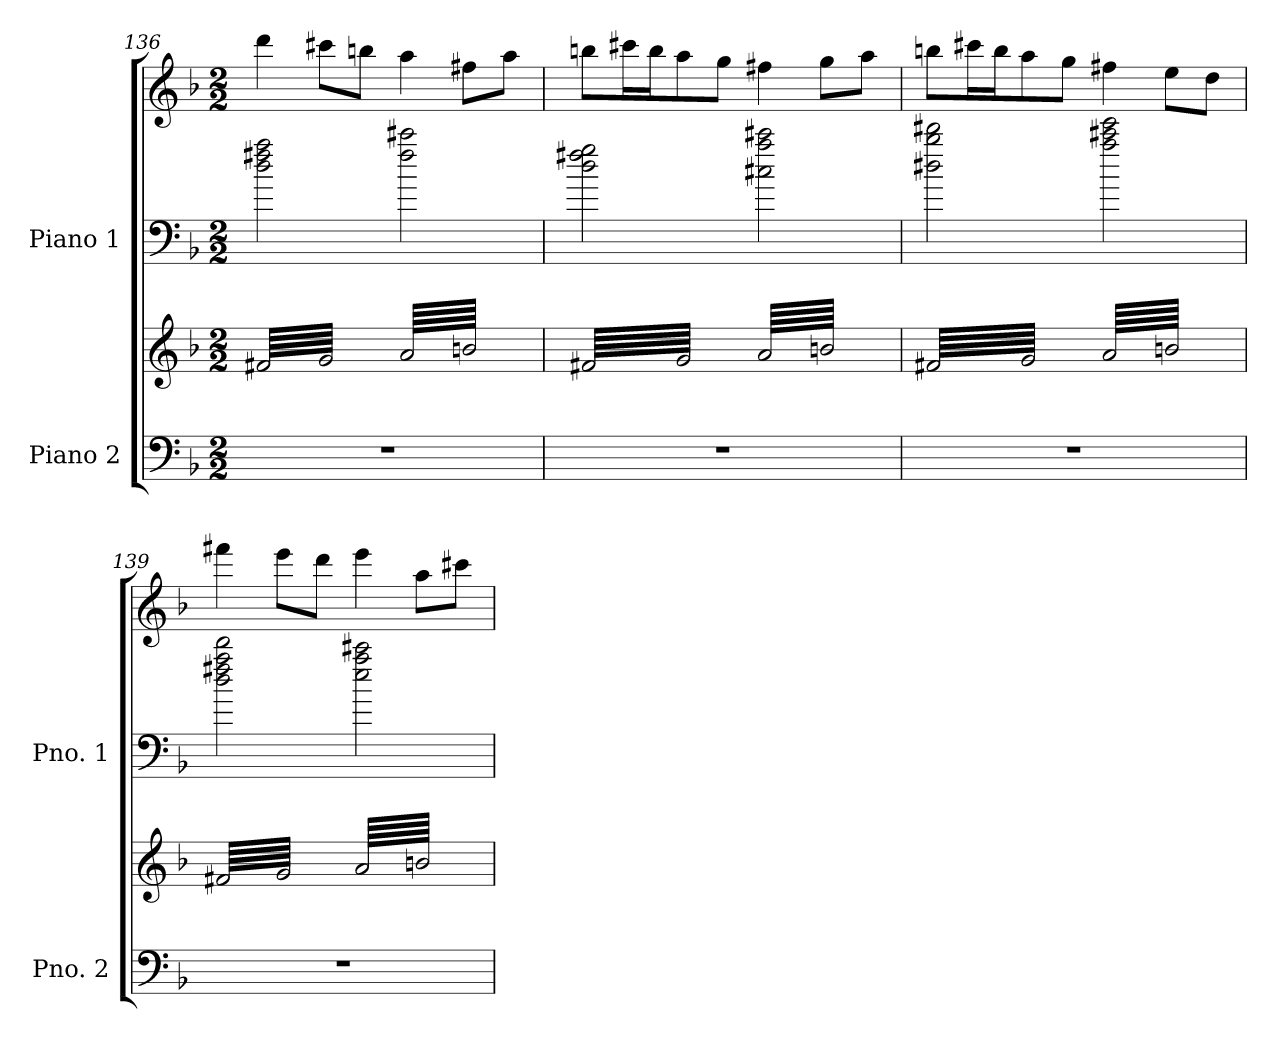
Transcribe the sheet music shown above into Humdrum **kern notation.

**kern	**kern	**kern	**kern
*part2	*part2	*part1	*part1
*staff4	*staff3	*staff2	*staff1
*I"Piano 2	*	*I"Piano 1	*
*I'Pno. 2	*	*I'Pno. 1	*
*clefF4	*clefG2	*clefF4	*clefG2
*k[b-]	*k[b-]	*k[b-]	*k[b-]
*M2/2	*M2/2	*M2/2	*M2/2
=136	=136	=136	=136
*	*tremolo	*	*
1r	64f#X/LLLL	2dd\ 2ff#X\ 2aa\	4ddd\
.	64g/	.	.
.	64f#X/	.	.
.	64g/	.	.
.	64f#X/	.	.
.	64g/	.	.
.	64f#X/	.	.
.	64g/	.	.
.	64f#X/	.	.
.	64g/	.	.
.	64f#X/	.	.
.	64g/	.	.
.	64f#X/	.	.
.	64g/	.	.
.	64f#X/	.	.
.	64g/	.	.
.	64f#X/	.	8ccc#X\L
.	64g/	.	.
.	64f#X/	.	.
.	64g/	.	.
.	64f#X/	.	.
.	64g/	.	.
.	64f#X/	.	.
.	64g/	.	.
.	64f#X/	.	8bbn\J
.	64g/	.	.
.	64f#X/	.	.
.	64g/	.	.
.	64f#X/	.	.
.	64g/	.	.
.	64f#X/	.	.
.	64g/JJJJ	.	.
.	64a/LLLL	2ff#\ 2ccc#X\	4aa\
.	64bn\	.	.
.	64a/	.	.
.	64bn\	.	.
.	64a/	.	.
.	64bn\	.	.
.	64a/	.	.
.	64bn\	.	.
.	64a/	.	.
.	64bn\	.	.
.	64a/	.	.
.	64bn\	.	.
.	64a/	.	.
.	64bn\	.	.
.	64a/	.	.
.	64bn\	.	.
.	64a/	.	8ff#X\L
.	64bn\	.	.
.	64a/	.	.
.	64bn\	.	.
.	64a/	.	.
.	64bn\	.	.
.	64a/	.	.
.	64bn\	.	.
.	64a/	.	8aa\J
.	64bn\	.	.
.	64a/	.	.
.	64bn\	.	.
.	64a/	.	.
.	64bn\	.	.
.	64a/	.	.
.	64bn\JJJJ	.	.
!!LO:LB:g=z
=137	=137	=137	=137
1r	64f#X/LLLL	2dd\ 2ff#X\ 2gg\	8bbn\L
.	64g/	.	.
.	64f#X/	.	.
.	64g/	.	.
.	64f#X/	.	.
.	64g/	.	.
.	64f#X/	.	.
.	64g/	.	.
.	64f#X/	.	16ccc#X\L
.	64g/	.	.
.	64f#X/	.	.
.	64g/	.	.
.	64f#X/	.	16bb\J
.	64g/	.	.
.	64f#X/	.	.
.	64g/	.	.
.	64f#X/	.	8aa\
.	64g/	.	.
.	64f#X/	.	.
.	64g/	.	.
.	64f#X/	.	.
.	64g/	.	.
.	64f#X/	.	.
.	64g/	.	.
.	64f#X/	.	8gg\J
.	64g/	.	.
.	64f#X/	.	.
.	64g/	.	.
.	64f#X/	.	.
.	64g/	.	.
.	64f#X/	.	.
.	64g/JJJJ	.	.
.	64a/LLLL	2cc#X\ 2aa\ 2ccc#X\	4ff#X\
.	64bn\	.	.
.	64a/	.	.
.	64bn\	.	.
.	64a/	.	.
.	64bn\	.	.
.	64a/	.	.
.	64bn\	.	.
.	64a/	.	.
.	64bn\	.	.
.	64a/	.	.
.	64bn\	.	.
.	64a/	.	.
.	64bn\	.	.
.	64a/	.	.
.	64bn\	.	.
.	64a/	.	8gg\L
.	64bn\	.	.
.	64a/	.	.
.	64bn\	.	.
.	64a/	.	.
.	64bn\	.	.
.	64a/	.	.
.	64bn\	.	.
.	64a/	.	8aa\J
.	64bn\	.	.
.	64a/	.	.
.	64bn\	.	.
.	64a/	.	.
.	64bn\	.	.
.	64a/	.	.
.	64bn\JJJJ	.	.
=138	=138	=138	=138
1r	64f#X/LLLL	2dd#X\ 2bb-\ 2ddd#X\	8bbn\L
.	64g/	.	.
.	64f#X/	.	.
.	64g/	.	.
.	64f#X/	.	.
.	64g/	.	.
.	64f#X/	.	.
.	64g/	.	.
.	64f#X/	.	16ccc#X\L
.	64g/	.	.
.	64f#X/	.	.
.	64g/	.	.
.	64f#X/	.	16bb\J
.	64g/	.	.
.	64f#X/	.	.
.	64g/	.	.
.	64f#X/	.	8aa\
.	64g/	.	.
.	64f#X/	.	.
.	64g/	.	.
.	64f#X/	.	.
.	64g/	.	.
.	64f#X/	.	.
.	64g/	.	.
.	64f#X/	.	8gg\J
.	64g/	.	.
.	64f#X/	.	.
.	64g/	.	.
.	64f#X/	.	.
.	64g/	.	.
.	64f#X/	.	.
.	64g/JJJJ	.	.
.	64a/LLLL	2aa\ 2ccc#X\ 2eee\	4ff#X\
.	64bn\	.	.
.	64a/	.	.
.	64bn\	.	.
.	64a/	.	.
.	64bn\	.	.
.	64a/	.	.
.	64bn\	.	.
.	64a/	.	.
.	64bn\	.	.
.	64a/	.	.
.	64bn\	.	.
.	64a/	.	.
.	64bn\	.	.
.	64a/	.	.
.	64bn\	.	.
.	64a/	.	8ee\L
.	64bn\	.	.
.	64a/	.	.
.	64bn\	.	.
.	64a/	.	.
.	64bn\	.	.
.	64a/	.	.
.	64bn\	.	.
.	64a/	.	8dd\J
.	64bn\	.	.
.	64a/	.	.
.	64bn\	.	.
.	64a/	.	.
.	64bn\	.	.
.	64a/	.	.
.	64bn\JJJJ	.	.
=139	=139	=139	=139
1r	64f#X/LLLL	2dd\ 2ff#X\ 2aa\ 2ddd\	4fff#X\
.	64g/	.	.
.	64f#X/	.	.
.	64g/	.	.
.	64f#X/	.	.
.	64g/	.	.
.	64f#X/	.	.
.	64g/	.	.
.	64f#X/	.	.
.	64g/	.	.
.	64f#X/	.	.
.	64g/	.	.
.	64f#X/	.	.
.	64g/	.	.
.	64f#X/	.	.
.	64g/	.	.
.	64f#X/	.	8eee\L
.	64g/	.	.
.	64f#X/	.	.
.	64g/	.	.
.	64f#X/	.	.
.	64g/	.	.
.	64f#X/	.	.
.	64g/	.	.
.	64f#X/	.	8ddd\J
.	64g/	.	.
.	64f#X/	.	.
.	64g/	.	.
.	64f#X/	.	.
.	64g/	.	.
.	64f#X/	.	.
.	64g/JJJJ	.	.
.	64a/LLLL	2ee\ 2aa\ 2ccc#X\	4eee\
.	64bn\	.	.
.	64a/	.	.
.	64bn\	.	.
.	64a/	.	.
.	64bn\	.	.
.	64a/	.	.
.	64bn\	.	.
.	64a/	.	.
.	64bn\	.	.
.	64a/	.	.
.	64bn\	.	.
.	64a/	.	.
.	64bn\	.	.
.	64a/	.	.
.	64bn\	.	.
.	64a/	.	8aa\L
.	64bn\	.	.
.	64a/	.	.
.	64bn\	.	.
.	64a/	.	.
.	64bn\	.	.
.	64a/	.	.
.	64bn\	.	.
.	64a/	.	8ccc#X\J
.	64bn\	.	.
.	64a/	.	.
.	64bn\	.	.
.	64a/	.	.
.	64bn\	.	.
.	64a/	.	.
.	64bn\JJJJ	.	.
*	*Xtremolo	*	*
.	.	.	.
.	.	.	.
.	.	.	.
.	.	.	.
.	.	.	.
.	.	.	.
.	.	.	.
.	.	.	.
.	.	.	.
.	.	.	.
.	.	.	.
.	.	.	.
.	.	.	.
.	.	.	.
.	.	.	.
.	.	.	.
=	=	=	=
*-	*-	*-	*-
